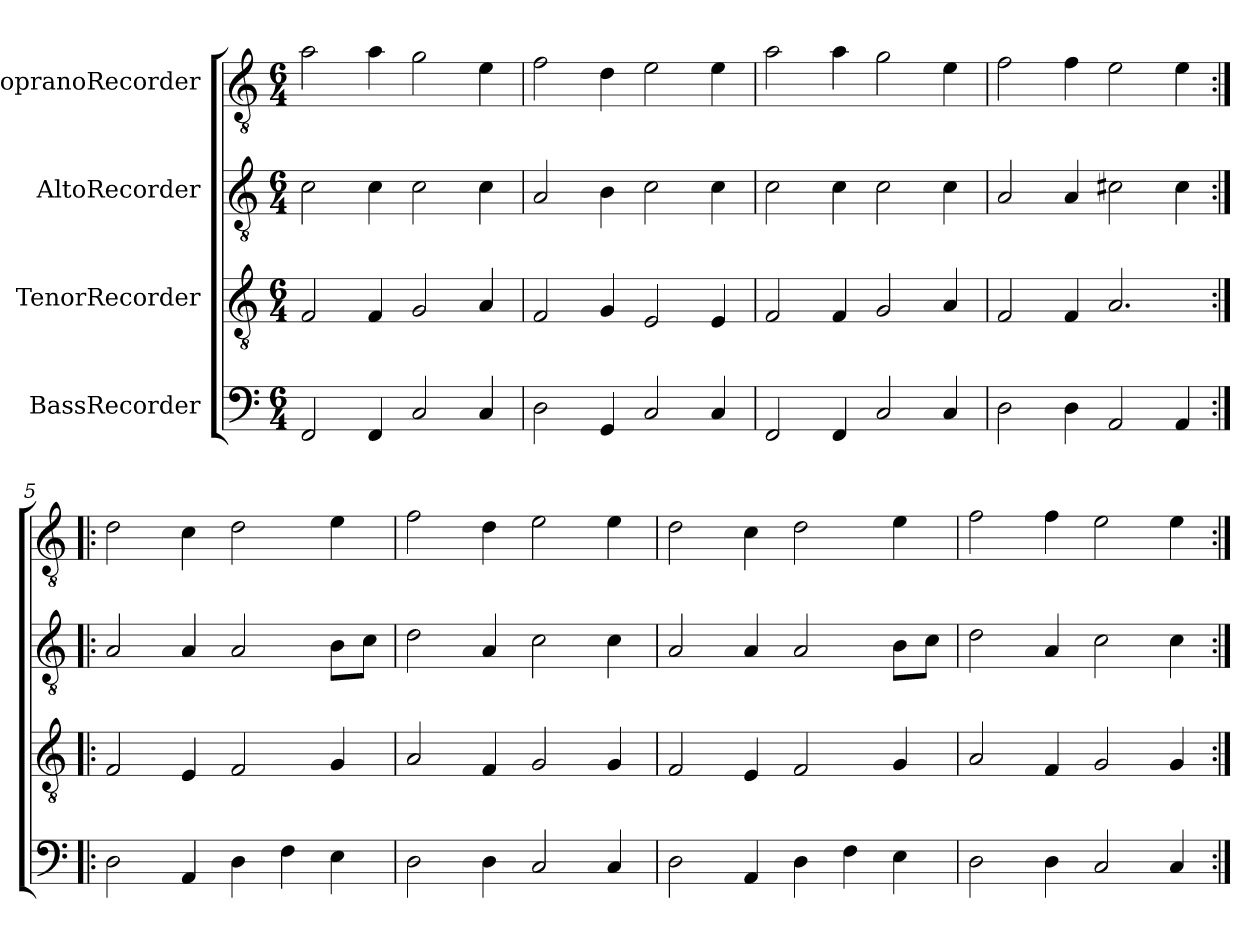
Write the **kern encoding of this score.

**kern	**kern	**kern	**kern
*part4	*part3	*part2	*part1
*staff4	*staff3	*staff2	*staff1
*I"BassRecorder	*I"TenorRecorder	*I"AltoRecorder	*I"SopranoRecorder
*clefF4	*clefGv2	*clefGv2	*clefGv2
*k[]	*k[]	*k[]	*k[]
*M6/4	*M6/4	*M6/4	*M6/4
*MM204	*MM204	*MM204	*MM204
=1	=1	=1	=1
2FF/	2F/	2c\	2a\
4FF/	4F/	4c\	4a\
2C/	2G/	2c\	2g\
4C/	4A/	4c\	4e\
=2	=2	=2	=2
2D\	2F/	2A/	2f\
4GG/	4G/	4B\	4d\
2C/	2E/	2c\	2e\
4C/	4E/	4c\	4e\
=3	=3	=3	=3
2FF/	2F/	2c\	2a\
4FF/	4F/	4c\	4a\
2C/	2G/	2c\	2g\
4C/	4A/	4c\	4e\
=4	=4	=4	=4
2D\	2F/	2A/	2f\
4D\	4F/	4A/	4f\
2AA/	2.A/	2c#X\	2e\
4AA/	.	4c#\	4e\
=5:|!|:	=5:|!|:	=5:|!|:	=5:|!|:
2D\	2F/	2A/	2d\
4AA/	4E/	4A/	4c\
4D\	2F/	2A/	2d\
4F\	.	.	.
4E\	4G/	8B\L	4e\
.	.	8c\J	.
=6	=6	=6	=6
2D\	2A/	2d\	2f\
4D\	4F/	4A/	4d\
2C/	2G/	2c\	2e\
4C/	4G/	4c\	4e\
=7	=7	=7	=7
2D\	2F/	2A/	2d\
4AA/	4E/	4A/	4c\
4D\	2F/	2A/	2d\
4F\	.	.	.
4E\	4G/	8B\L	4e\
.	.	8c\J	.
=8	=8	=8	=8
2D\	2A/	2d\	2f\
4D\	4F/	4A/	4f\
2C/	2G/	2c\	2e\
4C/	4G/	4c\	4e\
=:|!	=:|!	=:|!	=:|!
*-	*-	*-	*-
